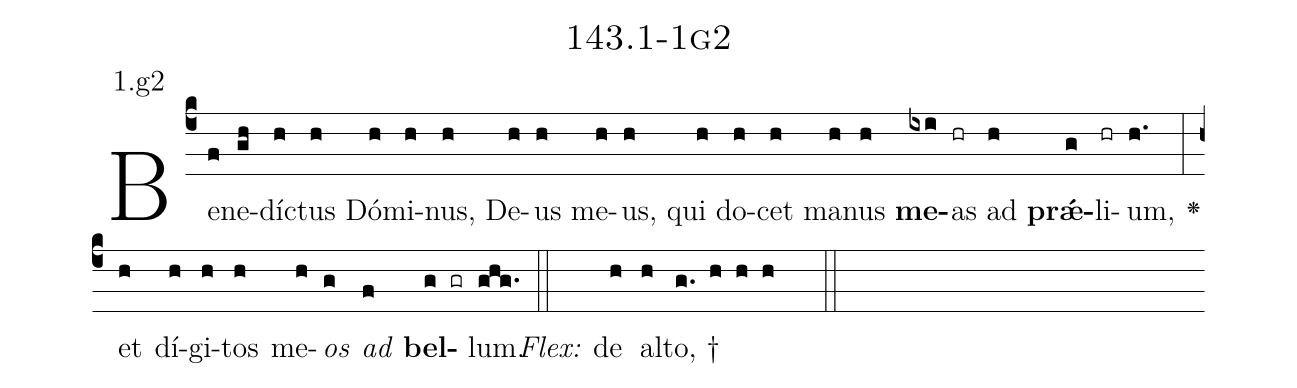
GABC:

name: 143.1-1g2;
annotation: 1.g2;
%%
(c4)Be(f)ne(gh)díc(h)tus(h) Dó(h)mi(h)nus,(h) De(h)us(h) me(h)us,(h) qui(h) do(h)cet(h) ma(h)nus(h) <b>me</b>(ixi)as(hr) ad(h) <b>prǽ</b>(g)li(hr)um,(h.) <v>\greheightstar</v>(:) et(h) dí(h)gi(h)tos(h) me(h)<i>os</i>(g) <i>ad</i>(f) <b>bel</b>(g gr)lum.(ghg.) (::)
<i>Flex:</i>()  de(h) al(h)to, †(g. h h h  ::)

%E(h) u(h) o(g) u(f) a(g) e.(ghg.) (::)
